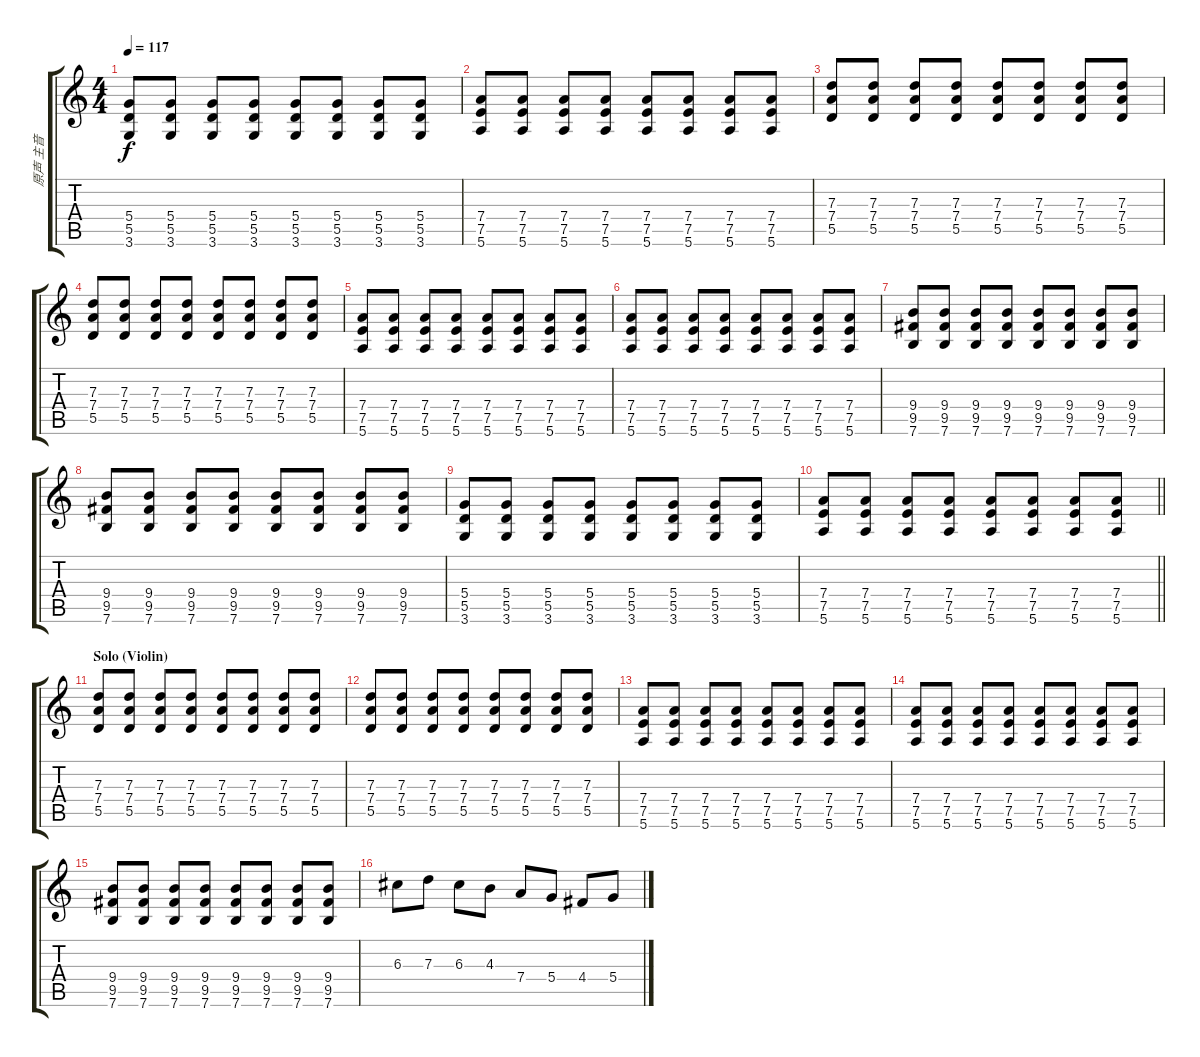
\track ("原声 主音" "原声 主音") {instrument overdrivenguitar}
\staff {score tabs}
\tuning (E4 B3 G3 D3 A2 E2) {hide}
\ts (4 4)
\tempo 117
\clef g2
\ks c
(5.4 5.5 3.6).8{dy f} (5.4 5.5 3.6).8 (5.4 5.5 3.6).8 (5.4 5.5 3.6).8 (5.4 5.5 3.6).8 (5.4 5.5 3.6).8 (5.4 5.5 3.6).8 (5.4 5.5 3.6).8 |
(7.4 7.5 5.6).8 (7.4 7.5 5.6).8 (7.4 7.5 5.6).8 (7.4 7.5 5.6).8 (7.4 7.5 5.6).8 (7.4 7.5 5.6).8 (7.4 7.5 5.6).8 (7.4 7.5 5.6).8 |
(7.3 7.4 5.5).8 (7.3 7.4 5.5).8 (7.3 7.4 5.5).8 (7.3 7.4 5.5).8 (7.3 7.4 5.5).8 (7.3 7.4 5.5).8 (7.3 7.4 5.5).8 (7.3 7.4 5.5).8 |
(7.3 7.4 5.5).8 (7.3 7.4 5.5).8 (7.3 7.4 5.5).8 (7.3 7.4 5.5).8 (7.3 7.4 5.5).8 (7.3 7.4 5.5).8 (7.3 7.4 5.5).8 (7.3 7.4 5.5).8 |
(7.4 7.5 5.6).8 (7.4 7.5 5.6).8 (7.4 7.5 5.6).8 (7.4 7.5 5.6).8 (7.4 7.5 5.6).8 (7.4 7.5 5.6).8 (7.4 7.5 5.6).8 (7.4 7.5 5.6).8 |
(7.4 7.5 5.6).8 (7.4 7.5 5.6).8 (7.4 7.5 5.6).8 (7.4 7.5 5.6).8 (7.4 7.5 5.6).8 (7.4 7.5 5.6).8 (7.4 7.5 5.6).8 (7.4 7.5 5.6).8 |
(9.4 9.5 7.6).8 (9.4 9.5 7.6).8 (9.4 9.5 7.6).8 (9.4 9.5 7.6).8 (9.4 9.5 7.6).8 (9.4 9.5 7.6).8 (9.4 9.5 7.6).8 (9.4 9.5 7.6).8 |
(9.4 9.5 7.6).8 (9.4 9.5 7.6).8 (9.4 9.5 7.6).8 (9.4 9.5 7.6).8 (9.4 9.5 7.6).8 (9.4 9.5 7.6).8 (9.4 9.5 7.6).8 (9.4 9.5 7.6).8 |
(5.4 5.5 3.6).8 (5.4 5.5 3.6).8 (5.4 5.5 3.6).8 (5.4 5.5 3.6).8 (5.4 5.5 3.6).8 (5.4 5.5 3.6).8 (5.4 5.5 3.6).8 (5.4 5.5 3.6).8 |
\barLineRight lightlight
(7.4 7.5 5.6).8 (7.4 7.5 5.6).8 (7.4 7.5 5.6).8 (7.4 7.5 5.6).8 (7.4 7.5 5.6).8 (7.4 7.5 5.6).8 (7.4 7.5 5.6).8 (7.4 7.5 5.6).8 |
\section ("" "Solo (Violin)")
(7.3 7.4 5.5).8 (7.3 7.4 5.5).8 (7.3 7.4 5.5).8 (7.3 7.4 5.5).8 (7.3 7.4 5.5).8 (7.3 7.4 5.5).8 (7.3 7.4 5.5).8 (7.3 7.4 5.5).8 |
(7.3 7.4 5.5).8 (7.3 7.4 5.5).8 (7.3 7.4 5.5).8 (7.3 7.4 5.5).8 (7.3 7.4 5.5).8 (7.3 7.4 5.5).8 (7.3 7.4 5.5).8 (7.3 7.4 5.5).8 |
(7.4 7.5 5.6).8 (7.4 7.5 5.6).8 (7.4 7.5 5.6).8 (7.4 7.5 5.6).8 (7.4 7.5 5.6).8 (7.4 7.5 5.6).8 (7.4 7.5 5.6).8 (7.4 7.5 5.6).8 |
(7.4 7.5 5.6).8 (7.4 7.5 5.6).8 (7.4 7.5 5.6).8 (7.4 7.5 5.6).8 (7.4 7.5 5.6).8 (7.4 7.5 5.6).8 (7.4 7.5 5.6).8 (7.4 7.5 5.6).8 |
(9.4 9.5 7.6).8 (9.4 9.5 7.6).8 (9.4 9.5 7.6).8 (9.4 9.5 7.6).8 (9.4 9.5 7.6).8 (9.4 9.5 7.6).8 (9.4 9.5 7.6).8 (9.4 9.5 7.6).8 |
6.3.8 7.3.8 6.3.8 4.3.8 7.4.8 5.4.8 4.4.8 5.4.8
